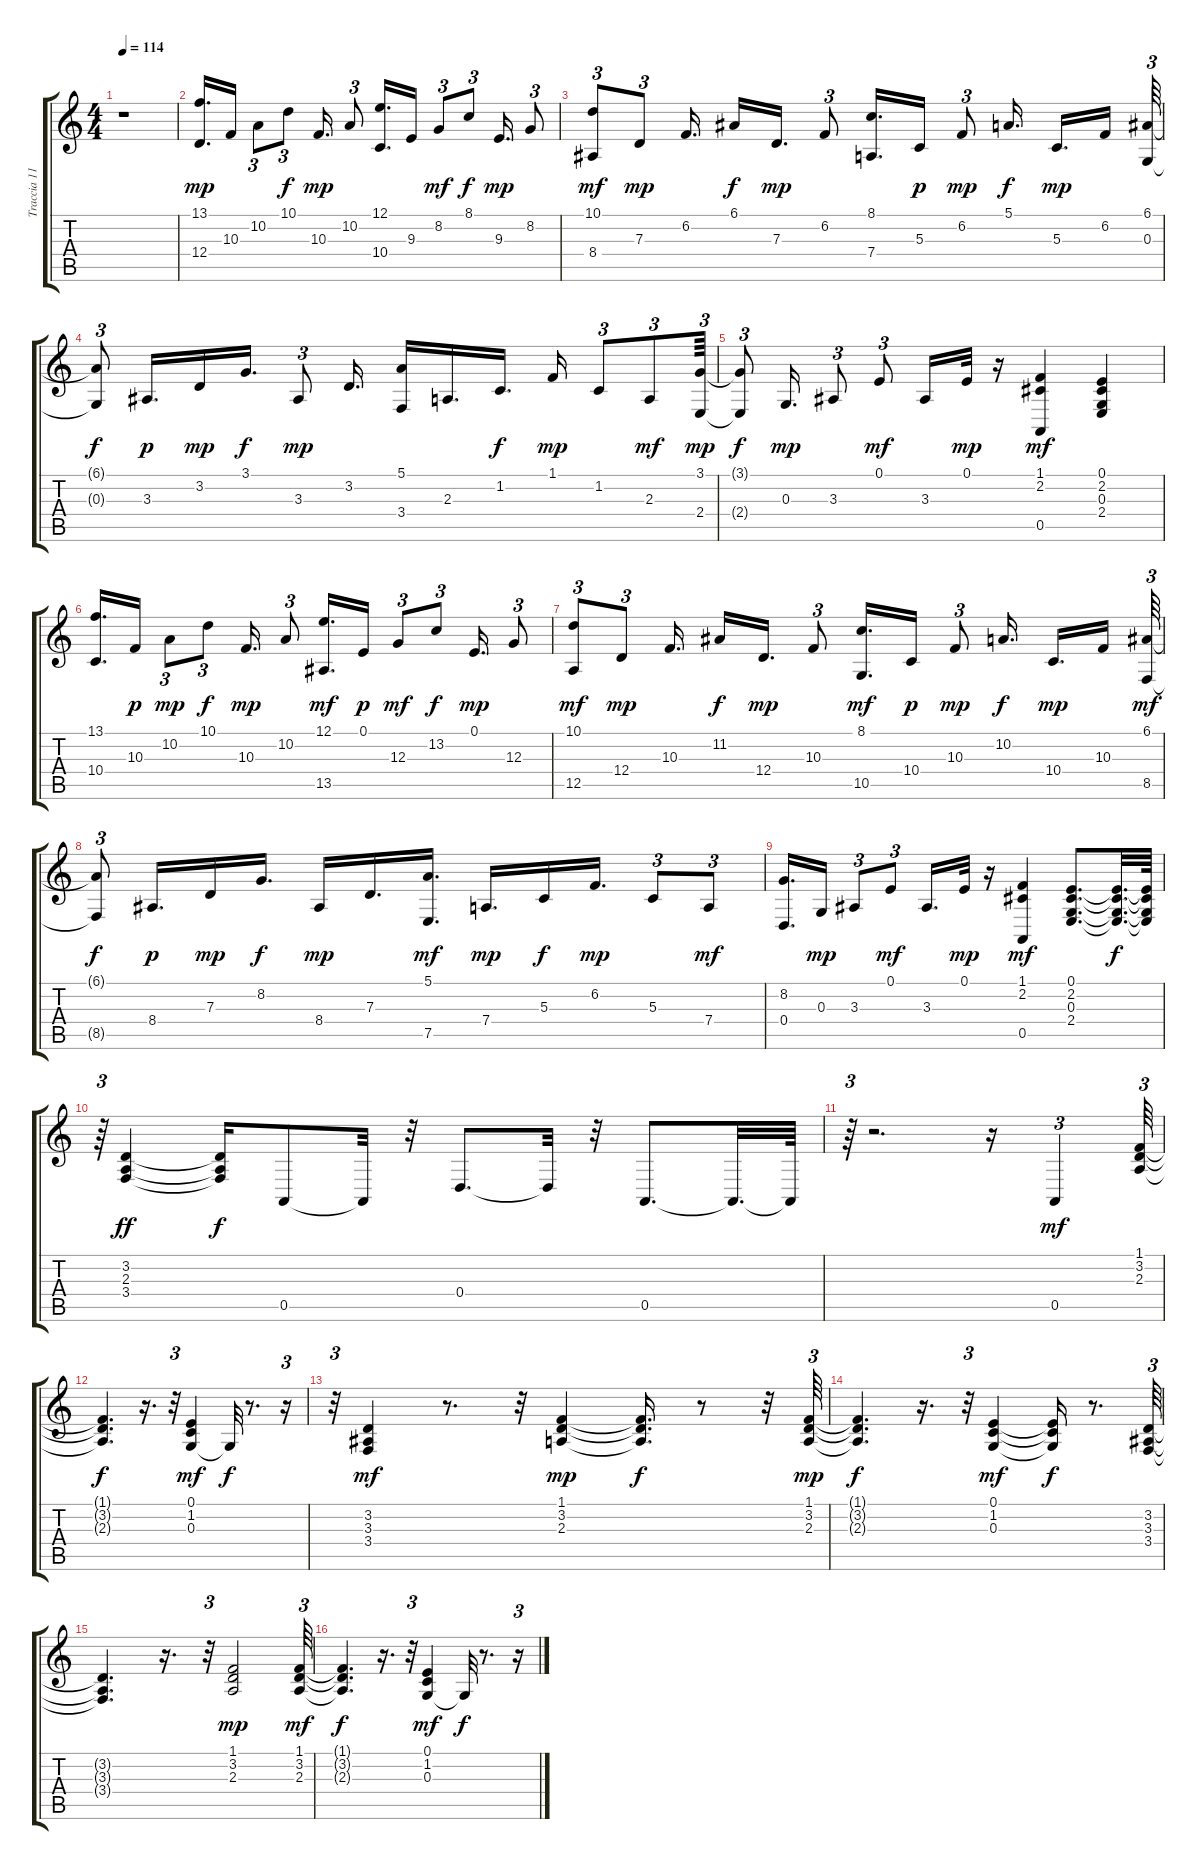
\track ("Traccia 11" "Traccia 11") {instrument electricpiano1}
\staff {score tabs}
\tuning (E4 B3 G3 D3 A2 E2) {hide}
\ts (4 4)
\tempo 114
\clef g2
\ks c
r.1{dy mp instrument electricpiano1} |
(13.1 12.4).16{d} 10.3.16 10.2.8{tu (3 2)} 10.1.8{tu (3 2) dy f} 10.3.16{d dy mp} 10.2.8{tu (3 2)} (12.1 10.4).16{d} 9.3.16 8.2.8{tu (3 2) dy mf} 8.1.8{tu (3 2) dy f} 9.3.16{d dy mp} 8.2.8{tu (3 2)} |
(10.1 8.4).8{tu (3 2) dy mf} 7.3.8{tu (3 2) dy mp} 6.2.16{d} 6.1.16{dy f} 7.3.16{d dy mp} 6.2.8{tu (3 2)} (8.1 7.4).16{d} 5.3.16{dy p} 6.2.8{tu (3 2) dy mp} 5.1.16{d dy f} 5.3.16{d dy mp} 6.2.16 (6.1 0.3).64{tu (3 2)} |
(6.1{t} 0.3{t}).8{tu (3 2) dy f} 3.3.16{d dy p} 3.2.16{dy mp} 3.1.16{d dy f} 3.3.8{tu (3 2) dy mp} 3.2.16{d} (5.1 3.4).16 2.3.16{d} 1.2.16{d dy f} 1.1.16{dy mp} 1.2.8{tu (3 2)} 2.3.8{tu (3 2) dy mf} (3.1 2.4).64{tu (3 2) dy mp} |
(3.1{t} 2.4{t}).8{tu (3 2) dy f} 0.3.16{d dy mp} 3.3.8{tu (3 2)} 0.1.8{tu (3 2) dy mf} 3.3.16 0.1.32{dy mp} r.16 (1.1 2.2 0.5).4{dy mf} (0.1 2.2 0.3 2.4).4 |
(13.1 10.4).16{d} 10.3.16{dy p} 10.2.8{tu (3 2) dy mp} 10.1.8{tu (3 2) dy f} 10.3.16{d dy mp} 10.2.8{tu (3 2)} (12.1 13.5).16{d dy mf} 0.1.16{dy p} 12.3.8{tu (3 2) dy mf} 13.2.8{tu (3 2) dy f} 0.1.16{d dy mp} 12.3.8{tu (3 2)} |
(10.1 12.5).8{tu (3 2) dy mf} 12.4.8{tu (3 2) dy mp} 10.3.16{d} 11.2.16{dy f} 12.4.16{d dy mp} 10.3.8{tu (3 2)} (8.1 10.5).16{d dy mf} 10.4.16{dy p} 10.3.8{tu (3 2) dy mp} 10.2.16{d dy f} 10.4.16{d dy mp} 10.3.16 (6.1 8.5).64{tu (3 2) dy mf} |
(6.1{t} 8.5{t}).8{tu (3 2) dy f} 8.4.16{d dy p} 7.3.16{dy mp} 8.2.16{d dy f} 8.4.16{dy mp} 7.3.16{d} (5.1 7.5).16{d dy mf} 7.4.16{d dy mp} 5.3.16{dy f} 6.2.16{d dy mp} 5.3.8{tu (3 2)} 7.4.8{tu (3 2) dy mf} |
(8.2 0.4).16{d} 0.3.16{dy mp} 3.3.8{tu (3 2)} 0.1.8{tu (3 2) dy mf} 3.3.16{d} 0.1.32{dy mp} r.16 (1.1 2.2 0.5).4{dy mf} (0.1 2.2 0.3 2.4).8{d} (0.1{t} 2.2{t} 0.3{t} 2.4{t}).32{d dy f} (0.1{t} 2.2{t} 0.3{t} 2.4{t}).64 |
r.64{tu (3 2)} (3.2 2.3 3.4).4{dy ff} (3.2{t} 2.3{t} 3.4{t}).16{dy f} 0.5.8 0.5{t}.32 r.32 0.4.8{d} 0.4{t}.32 r.32 0.5.8{d} 0.5{t}.32{d} 0.5{t}.64 |
r.64{tu (3 2)} r.2{d} r.16 0.5.4{tu (3 2) dy mf} (1.1 3.2 2.3).64{tu (3 2)} |
(1.1{t} 3.2{t} 2.3{t}).4{d dy f} r.16{d} r.32{tu (3 2)} (0.1 1.2 0.3).4{dy mf} 0.3{t}.32{dy f} r.8{d} r.16{tu (3 2)} |
r.32{tu (3 2)} (3.2 3.3 3.4).4{dy mf} r.8{d} r.32 (1.1 3.2 2.3).4{dy mp} (1.1{t} 3.2{t} 2.3{t}).16{d dy f} r.8 r.32 (1.1 3.2 2.3).64{tu (3 2) dy mp} |
(1.1{t} 3.2{t} 2.3{t}).4{d dy f} r.16{d} r.32{tu (3 2)} (0.1 1.2 0.3).4{dy mf} (0.1{t} 1.2{t} 0.3{t}).16{dy f} r.8{d} (3.2 3.3 3.4).64{tu (3 2)} |
(3.2{t} 3.3{t} 3.4{t}).4{d} r.16{d} r.32{tu (3 2)} (1.1 3.2 2.3).2{dy mp} (1.1 3.2 2.3).64{tu (3 2) dy mf} |
(1.1{t} 3.2{t} 2.3{t}).4{d dy f} r.16{d} r.32{tu (3 2)} (0.1 1.2 0.3).4{dy mf} 0.3{t}.32{dy f} r.8{d} r.16{tu (3 2)}
